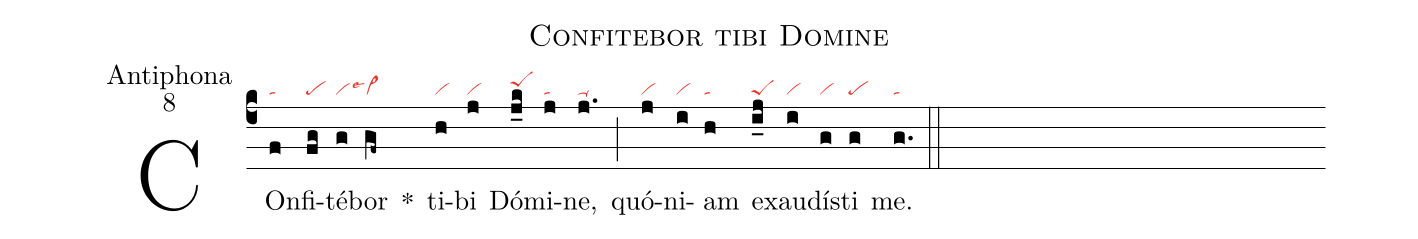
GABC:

name:Confitebor tibi Domine;
office-part:Antiphona;
mode:8;
nabc-lines:1;
%%
(c4)
COn(f|ta)fi(fg|pe)té(g|vi)bor(gf~|```vi>lse4) *()
ti(h|vi)bi(j|vi) Dó(j_k|peShi)mi(j|ta)ne,(j.|ta-) (;)
quó(j|vi)ni(i|vi)am(h|ta) ex(i_j|peS)au(i|vi)dí(g|vi)sti(g|pe) me.(g.|ta) (::)
